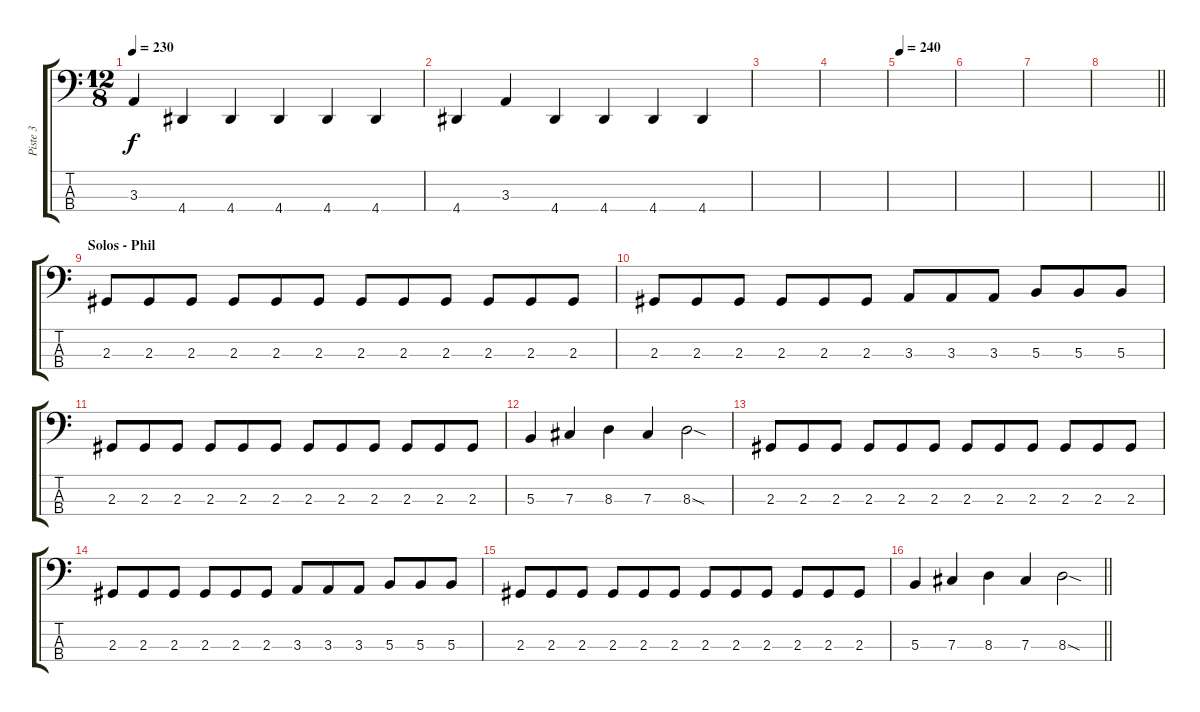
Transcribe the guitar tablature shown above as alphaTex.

\track ("Piste 3" "Piste 3") {instrument electricbasspick}
\staff {score tabs}
\tuning (E2 B1 Gb1 B0) {hide}
\ts (12 8)
\tempo 230
\clef f4
\ks c
3.3.4{dy f} 4.4.4 4.4.4 4.4.4 4.4.4 4.4.4 |
4.4.4 3.3.4 4.4.4 4.4.4 4.4.4 4.4.4 |
|
|
\tempo 240
|
|
|
\barLineRight lightlight
|
\section ("" "Solos - Phil")
2.3.8 2.3.8 2.3.8 2.3.8 2.3.8 2.3.8 2.3.8 2.3.8 2.3.8 2.3.8 2.3.8 2.3.8 |
2.3.8 2.3.8 2.3.8 2.3.8 2.3.8 2.3.8 3.3.8 3.3.8 3.3.8 5.3.8 5.3.8 5.3.8 |
2.3.8 2.3.8 2.3.8 2.3.8 2.3.8 2.3.8 2.3.8 2.3.8 2.3.8 2.3.8 2.3.8 2.3.8 |
5.3.4 7.3.4 8.3.4 7.3.4 8.3{sod}.2 |
2.3.8 2.3.8 2.3.8 2.3.8 2.3.8 2.3.8 2.3.8 2.3.8 2.3.8 2.3.8 2.3.8 2.3.8 |
2.3.8 2.3.8 2.3.8 2.3.8 2.3.8 2.3.8 3.3.8 3.3.8 3.3.8 5.3.8 5.3.8 5.3.8 |
2.3.8 2.3.8 2.3.8 2.3.8 2.3.8 2.3.8 2.3.8 2.3.8 2.3.8 2.3.8 2.3.8 2.3.8 |
\barLineRight lightlight
5.3.4 7.3.4 8.3.4 7.3.4 8.3{sod}.2
